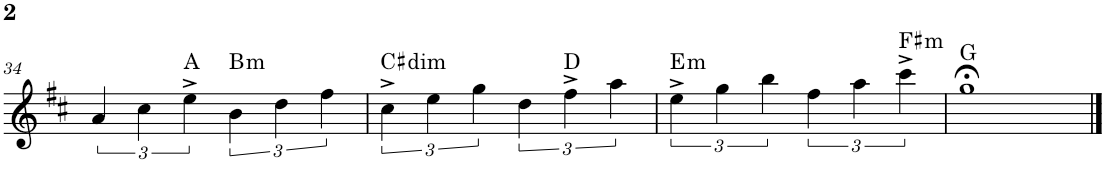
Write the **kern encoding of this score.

**kern	**harte
*part1	*part1
*staff1	*
*I"Alto Saxophone	*
*I'A. Sax.	*
!!LO:PB:g=z
*clefG2	*
*Trd5c9	*
*k[f#c#]	*
*M4/4	*
=34	=34
6a/	.
6cc#\	.
6ee^\	A:maj
!	!LO:H:kt=m
6b\	B:min
6dd\	.
6ff#\	.
=35	=35
!	!LO:H:kt=dim
6cc#^\	C#:dim
6ee\	.
6gg\	.
6dd\	.
6ff#^\	D:maj
6aa\	.
=36	=36
!	!LO:H:kt=m
6ee^\	E:min
6gg\	.
6bb\	.
6ff#\	.
6aa\	.
!	!LO:H:kt=m
6ccc#^\	F#:min
=37	=37
1gg;<	G:maj
==	==
*-	*-
